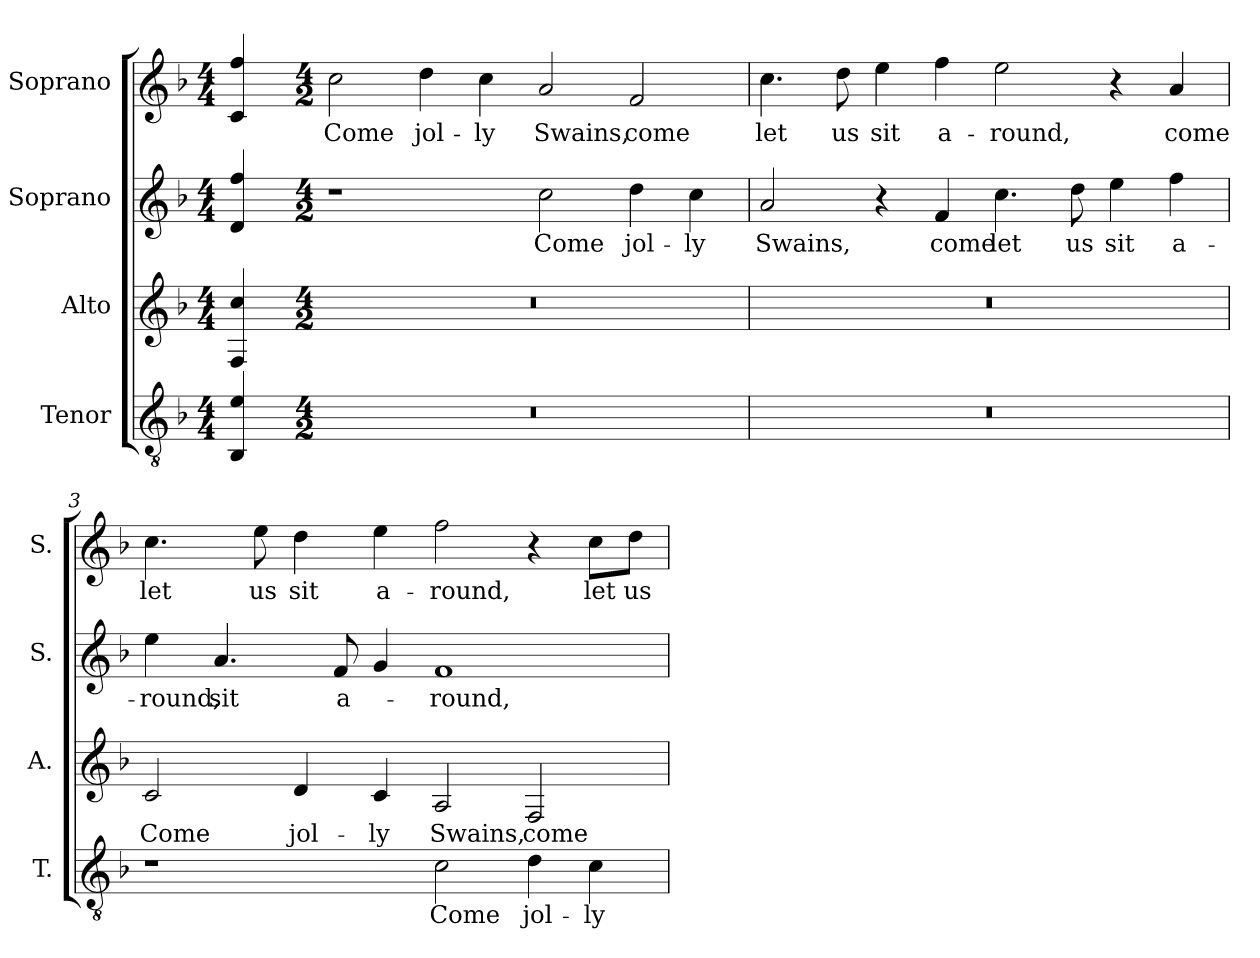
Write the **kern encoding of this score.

**kern	**text	**kern	**text	**kern	**text	**kern	**text
*part4	*part4	*part3	*part3	*part2	*part2	*part1	*part1
*staff4	*staff4	*staff3	*staff3	*staff2	*staff2	*staff1	*staff1
*I"Tenor	*	*I"Alto	*	*I"Soprano	*	*I"Soprano	*
*I'T.	*	*I'A.	*	*I'S.	*	*I'S.	*
!!LO:PB:g=z
*clefGv2	*	*clefG2	*	*clefG2	*	*clefG2	*
*ITrd7c12	*	*	*	*	*	*	*
*k[b-]	*	*k[b-]	*	*k[b-]	*	*k[b-]	*
*F:	*	*F:	*	*F:	*	*F:	*
*M4/4	*	*M4/4	*	*M4/4	*	*M4/4	*
=	=	=	=	=	=	=	=
4BBB-i/ 4Ei	.	4Fi/ 4cci	.	4di/ 4ffi	.	4ci/ 4ffi	.
=1-	=1-	=1-	=1-	=1-	=1-	=1-	=1-
*M4/2	*	*M4/2	*	*M4/2	*	*M4/2	*
!LO:N:vis=1	!	!LO:N:vis=1	!	!	!	!	!
!	!	!	!	!	!	!	!LO:LY:b:color=#000000
0r	.	0r	.	1r	.	2cci\	Come
!	!	!	!	!	!	!	!LO:LY:b:color=#000000
.	.	.	.	.	.	4ddi\	jol-
!	!	!	!	!	!	!	!LO:LY:b:color=#000000
.	.	.	.	.	.	4cci\	-ly
!	!	!	!	!	!LO:LY:b:color=#000000	!	!
!	!	!	!	!	!	!	!LO:LY:b:color=#000000
.	.	.	.	2cci\	Come	2ai/	Swains,
!	!	!	!	!	!LO:LY:b:color=#000000	!	!
!	!	!	!	!	!	!	!LO:LY:b:color=#000000
.	.	.	.	4ddi\	jol-	2fi/	come
!	!	!	!	!	!LO:LY:b:color=#000000	!	!
.	.	.	.	4cci\	-ly	.	.
=2	=2	=2	=2	=2	=2	=2	=2
!LO:N:vis=1	!	!LO:N:vis=1	!	!	!	!	!
!	!	!	!	!	!LO:LY:b:color=#000000	!	!
!	!	!	!	!	!	!	!LO:LY:b:color=#000000
0r	.	0r	.	2ai/	Swains,	4.cci\	let
!	!	!	!	!	!	!	!LO:LY:b:color=#000000
.	.	.	.	.	.	8ddi\	us
!	!	!	!	!	!	!	!LO:LY:b:color=#000000
.	.	.	.	4r	.	4eei\	sit
!	!	!	!	!	!LO:LY:b:color=#000000	!	!
!	!	!	!	!	!	!	!LO:LY:b:color=#000000
.	.	.	.	4fi/	come	4ffi\	a-
!	!	!	!	!	!LO:LY:b:color=#000000	!	!
!	!	!	!	!	!	!	!LO:LY:b:color=#000000
.	.	.	.	4.cci\	let	2eei\	-round,
!	!	!	!	!	!LO:LY:b:color=#000000	!	!
.	.	.	.	8ddi\	us	.	.
!	!	!	!	!	!LO:LY:b:color=#000000	!	!
.	.	.	.	4eei\	sit	4r	.
!	!	!	!	!	!LO:LY:b:color=#000000	!	!
!	!	!	!	!	!	!	!LO:LY:b:color=#000000
.	.	.	.	4ffi\	a-	4ai/	come
=3	=3	=3	=3	=3	=3	=3	=3
!	!	!	!LO:LY:b:color=#000000	!	!	!	!
!	!	!	!	!	!LO:LY:b:color=#000000	!	!
!	!	!	!	!	!	!	!LO:LY:b:color=#000000
1r	.	2ci/	Come	4eei\	-round,	4.cci\	let
!	!	!	!	!	!LO:LY:b:color=#000000	!	!
.	.	.	.	4.ai/	sit	.	.
!	!	!	!	!	!	!	!LO:LY:b:color=#000000
.	.	.	.	.	.	8eei\	us
!	!	!	!LO:LY:b:color=#000000	!	!	!	!
!	!	!	!	!	!	!	!LO:LY:b:color=#000000
.	.	4di/	jol-	.	.	4ddi\	sit
!	!	!	!	!	!LO:LY:b:color=#000000	!	!
.	.	.	.	8fi/	a-	.	.
!	!	!	!LO:LY:b:color=#000000	!	!	!	!
!	!	!	!	!	!	!	!LO:LY:b:color=#000000
.	.	4ci/	-ly	4gi/	.	4eei\	a-
!	!LO:LY:b:color=#000000	!	!	!	!	!	!
!	!	!	!LO:LY:b:color=#000000	!	!	!	!
!	!	!	!	!	!LO:LY:b:color=#000000	!	!
!	!	!	!	!	!	!	!LO:LY:b:color=#000000
2Ci\	Come	2Ai/	Swains,	1fi	-round,	2ffi\	-round,
!	!LO:LY:b:color=#000000	!	!	!	!	!	!
!	!	!	!LO:LY:b:color=#000000	!	!	!	!
4Di\	jol-	2Fi/	come	.	.	4r	.
!	!LO:LY:b:color=#000000	!	!	!	!	!	!
!	!	!	!	!	!	!	!LO:LY:b:color=#000000
4Ci\	-ly	.	.	.	.	8cci\L	let
!	!	!	!	!	!	!	!LO:LY:b:color=#000000
.	.	.	.	.	.	8ddi\J	us
=	=	=	=	=	=	=	=
*-	*-	*-	*-	*-	*-	*-	*-
